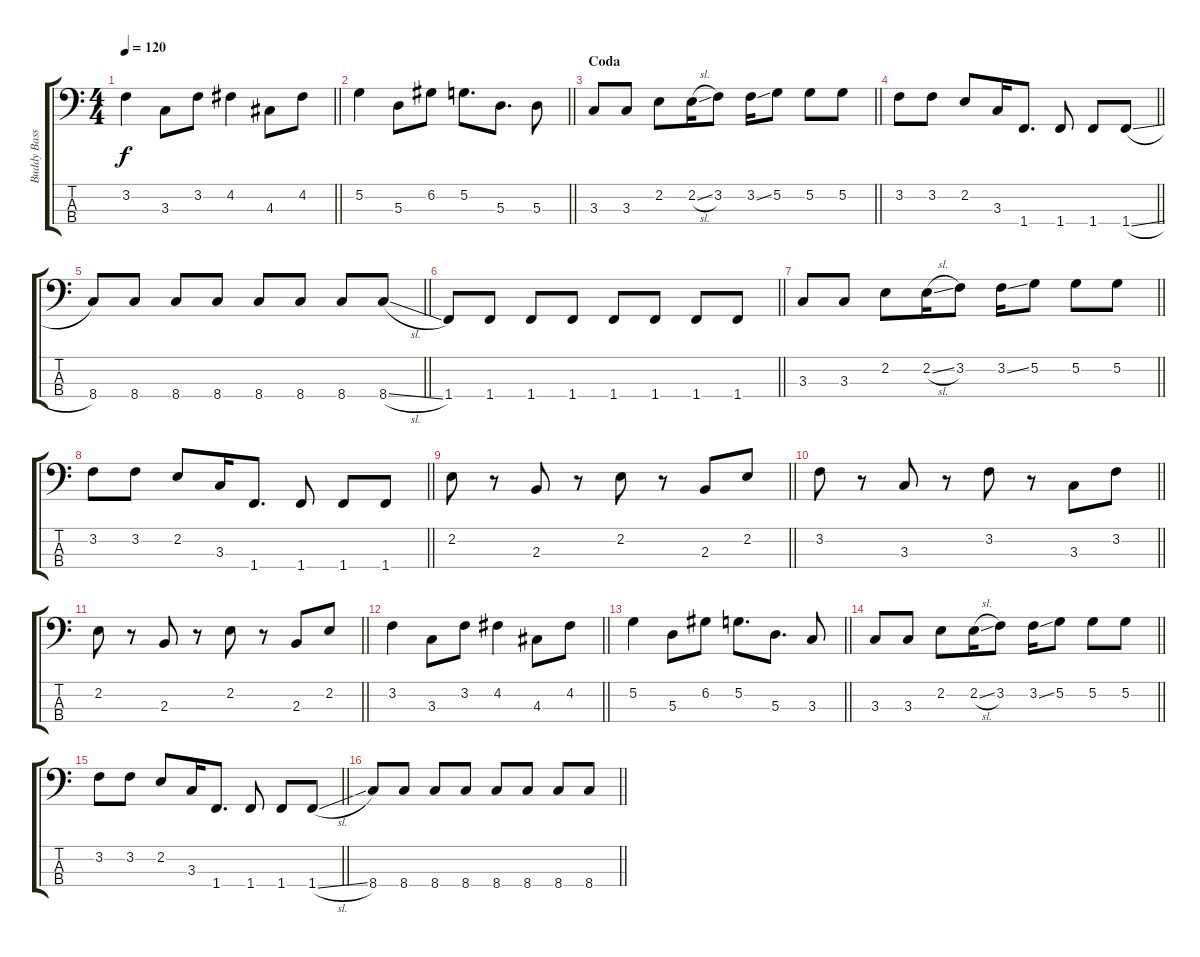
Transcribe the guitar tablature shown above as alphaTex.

\track ("Buddy Bass" "Buddy Bass") {instrument electricbassfinger}
\staff {score tabs}
\tuning (G2 D2 A1 E1) {hide}
\ts (4 4)
\tempo 120
\clef f4
\barLineRight lightlight
\ks c
3.2.4{dy f} 3.3.8 3.2.8 4.2.4 4.3.8 4.2.8 |
\barLineRight lightlight
5.2.4 5.3.8 6.2.8 5.2.8{d} 5.3.8{d} 5.3.8 |
\section ("" "Coda")
\barLineRight lightlight
3.3.8 3.3.8 2.2.8 2.2{sl}.16 3.2.8 3.2{ss}.16 5.2.8 5.2.8 5.2.8 |
\barLineRight lightlight
3.2.8 3.2.8 2.2.8 3.3.16 1.4.8{d} 1.4.8 1.4.8 1.4{sl}.8 |
\barLineRight lightlight
8.4.8 8.4.8 8.4.8 8.4.8 8.4.8 8.4.8 8.4.8 8.4{sl}.8 |
\barLineRight lightlight
1.4.8 1.4.8 1.4.8 1.4.8 1.4.8 1.4.8 1.4.8 1.4.8 |
\barLineRight lightlight
3.3.8 3.3.8 2.2.8 2.2{sl}.16 3.2.8 3.2{ss}.16 5.2.8 5.2.8 5.2.8 |
\barLineRight lightlight
3.2.8 3.2.8 2.2.8 3.3.16 1.4.8{d} 1.4.8 1.4.8 1.4.8 |
\barLineRight lightlight
2.2.8 r.8 2.3.8 r.8 2.2.8 r.8 2.3.8 2.2.8 |
\barLineRight lightlight
3.2.8 r.8 3.3.8 r.8 3.2.8 r.8 3.3.8 3.2.8 |
\barLineRight lightlight
2.2.8 r.8 2.3.8 r.8 2.2.8 r.8 2.3.8 2.2.8 |
\barLineRight lightlight
3.2.4 3.3.8 3.2.8 4.2.4 4.3.8 4.2.8 |
\barLineRight lightlight
5.2.4 5.3.8 6.2.8 5.2.8{d} 5.3.8{d} 3.3.8 |
\barLineRight lightlight
3.3.8{volume 0} 3.3.8 2.2.8 2.2{sl}.16 3.2.8 3.2{ss}.16 5.2.8 5.2.8 5.2.8 |
\barLineRight lightlight
3.2.8 3.2.8 2.2.8 3.3.16 1.4.8{d} 1.4.8 1.4.8 1.4{sl}.8 |
\barLineRight lightlight
8.4.8 8.4.8 8.4.8 8.4.8 8.4.8 8.4.8 8.4.8 8.4{sl}.8
